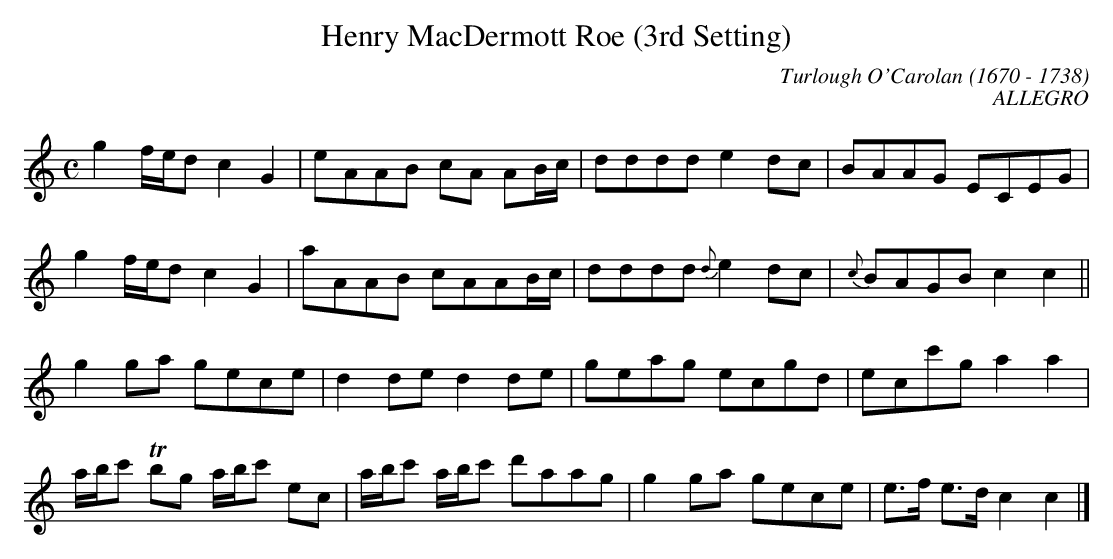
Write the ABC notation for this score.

X:1cc
T:Henry MacDermott Roe (3rd Setting)
C:Turlough O'Carolan (1670 - 1738)
C:ALLEGRO
M:C
L:1/8
K:C
g2f/2e/2d c2G2|eAAB cA AB/2c/2|dddd e2dc|BAAG ECEG|
g2f/2e/2d c2G2|aAAB cAAB/2c/2|dddd {d}e2dc|{c}BAGB c2c2||
g2ga gece|d2de d2de|geag ecgd|ecc'g a2a2|
a/2b/2c' Tbg a/2b/2c' ec|a/2b/2c' a/2b/2c' d'aag|g2ga gece|e3/2f/2 e3/2d/2 c2c2|]
